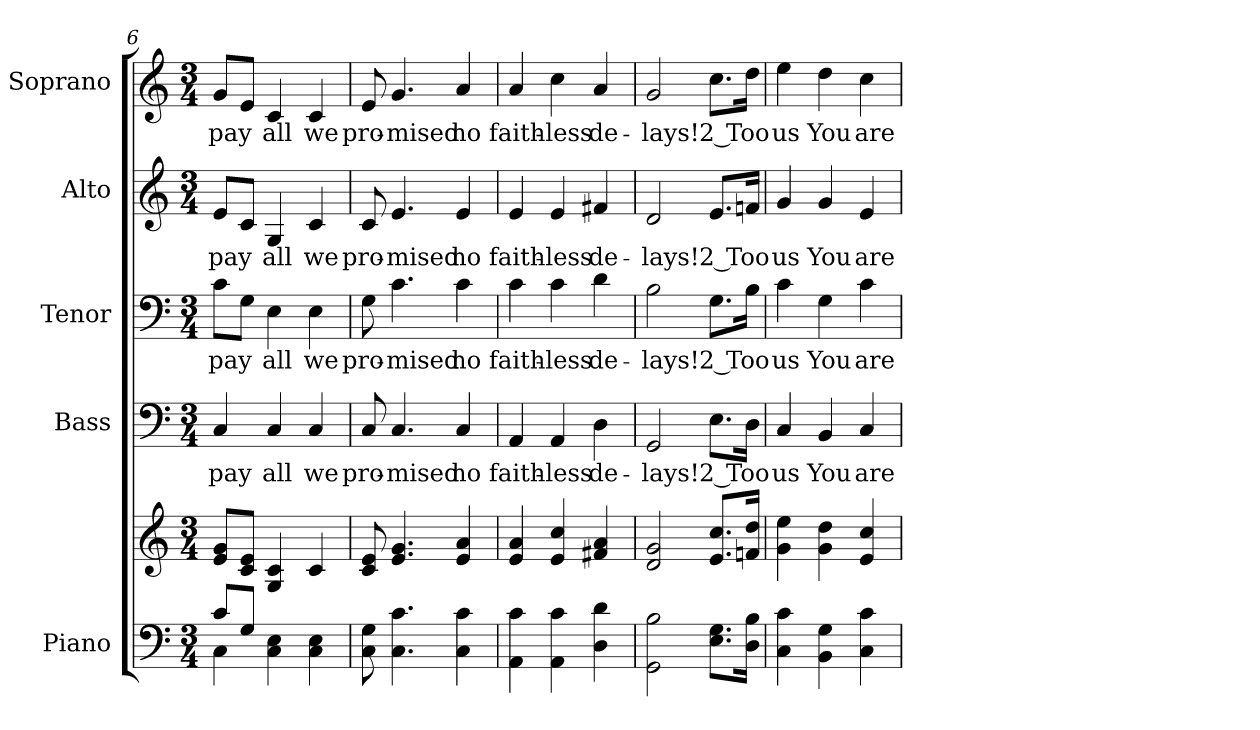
**kern	**kern	**kern	**text	**kern	**text	**kern	**text	**kern	**text
*part5	*part5	*part4	*part4	*part3	*part3	*part2	*part2	*part1	*part1
*staff6	*staff5	*staff4	*staff4	*staff3	*staff3	*staff2	*staff2	*staff1	*staff1
*I"Piano	*	*I"Bass	*	*I"Tenor	*	*I"Alto	*	*I"Soprano	*
*I'Pno.	*	*I'B.	*	*I'T.	*	*I'A.	*	*I'S.	*
!!LO:PB:g=z
*clefF4	*clefG2	*clefF4	*	*clefF4	*	*clefG2	*	*clefG2	*
*k[]	*k[]	*k[]	*	*k[]	*	*k[]	*	*k[]	*
*C:	*C:	*C:	*	*C:	*	*C:	*	*C:	*
*M3/4	*M3/4	*M3/4	*	*M3/4	*	*M3/4	*	*M3/4	*
=6	=6	=6	=6	=6	=6	=6	=6	=6	=6
*^	*	*	*	*	*	*	*	*	*
!	!	!	!	!LO:LY:b:color=#000000	!	!	!	!	!	!
!	!	!	!	!	!	!LO:LY:b:color=#000000	!	!	!	!
!	!	!	!	!	!	!	!	!LO:LY:b:color=#000000	!	!
!	!	!	!	!	!	!	!	!	!	!LO:LY:b:color=#000000
8ci/L	4Ci\	8ei/ 8giL	4Ci/	pay	8ci\L	pay	8ei/L	pay	8gi/L	pay
8Gi/J	.	8ci/ 8eiJ	.	.	8Gi\J	.	8ci/J	.	8ei/J	.
!	!	!	!	!LO:LY:b:color=#000000	!	!	!	!	!	!
!	!	!	!	!	!	!LO:LY:b:color=#000000	!	!	!	!
!	!	!	!	!	!	!	!	!LO:LY:b:color=#000000	!	!
!	!	!	!	!	!	!	!	!	!	!LO:LY:b:color=#000000
4Ci\ 4Ei	4ryy	4Gi/ 4ci	4Ci/	all	4Ei\	all	4Gi/	all	4ci/	all
!	!	!	!	!LO:LY:b:color=#000000	!	!	!	!	!	!
!	!	!	!	!	!	!LO:LY:b:color=#000000	!	!	!	!
!	!	!	!	!	!	!	!	!LO:LY:b:color=#000000	!	!
!	!	!	!	!	!	!	!	!	!	!LO:LY:b:color=#000000
4Ci\ 4Ei	4ryy	4ci/	4Ci/	we	4Ei\	we	4ci/	we	4ci/	we
*v	*v	*	*	*	*	*	*	*	*	*
=7	=7	=7	=7	=7	=7	=7	=7	=7	=7
*^	*	*	*	*	*	*	*	*	*
!	!	!	!	!LO:LY:b:color=#000000	!	!	!	!	!	!
*v	*v	*	*	*	*	*	*	*	*	*
*^	*	*	*	*	*	*	*	*	*
!	!	!	!	!	!	!LO:LY:b:color=#000000	!	!	!	!
*v	*v	*	*	*	*	*	*	*	*	*
*^	*	*	*	*	*	*	*	*	*
!	!	!	!	!	!	!	!	!LO:LY:b:color=#000000	!	!
*v	*v	*	*	*	*	*	*	*	*	*
*^	*	*	*	*	*	*	*	*	*
!	!	!	!	!	!	!	!	!	!	!LO:LY:b:color=#000000
*v	*v	*	*	*	*	*	*	*	*	*
8Ci\ 8Gi	8ci/ 8ei	8Ci/	pro-	8Gi\	pro-	8ci/	pro-	8ei/	pro-
!	!	!	!LO:LY:b:color=#000000	!	!	!	!	!	!
!	!	!	!	!	!LO:LY:b:color=#000000	!	!	!	!
!	!	!	!	!	!	!	!LO:LY:b:color=#000000	!	!
!	!	!	!	!	!	!	!	!	!LO:LY:b:color=#000000
4.Ci\ 4.ci	4.ei/ 4.gi	4.Ci/	-mised	4.ci\	-mised	4.ei/	-mised	4.gi/	-mised
!	!	!	!LO:LY:b:color=#000000	!	!	!	!	!	!
!	!	!	!	!	!LO:LY:b:color=#000000	!	!	!	!
!	!	!	!	!	!	!	!LO:LY:b:color=#000000	!	!
!	!	!	!	!	!	!	!	!	!LO:LY:b:color=#000000
4Ci\ 4ci	4ei/ 4ai	4Ci/	no	4ci\	no	4ei/	no	4ai/	no
=8	=8	=8	=8	=8	=8	=8	=8	=8	=8
!	!	!	!LO:LY:b:color=#000000	!	!	!	!	!	!
!	!	!	!	!	!LO:LY:b:color=#000000	!	!	!	!
!	!	!	!	!	!	!	!LO:LY:b:color=#000000	!	!
!	!	!	!	!	!	!	!	!	!LO:LY:b:color=#000000
4AAi\ 4ci	4ei/ 4ai	4AAi/	faith-	4ci\	faith-	4ei/	faith-	4ai/	faith-
!	!	!	!LO:LY:b:color=#000000	!	!	!	!	!	!
!	!	!	!	!	!LO:LY:b:color=#000000	!	!	!	!
!	!	!	!	!	!	!	!LO:LY:b:color=#000000	!	!
!	!	!	!	!	!	!	!	!	!LO:LY:b:color=#000000
4AAi\ 4ci	4ei/ 4cci	4AAi/	-less	4ci\	-less	4ei/	-less	4cci\	-less
!	!	!	!LO:LY:b:color=#000000	!	!	!	!	!	!
!	!	!	!	!	!LO:LY:b:color=#000000	!	!	!	!
!	!	!	!	!	!	!	!LO:LY:b:color=#000000	!	!
!	!	!	!	!	!	!	!	!	!LO:LY:b:color=#000000
4Di\ 4di	4f#Xi/ 4ai	4Di\	de-	4di\	de-	4f#Xi/	de-	4ai/	de-
=9	=9	=9	=9	=9	=9	=9	=9	=9	=9
!	!	!	!LO:LY:b:color=#000000	!	!	!	!	!	!
!	!	!	!	!	!LO:LY:b:color=#000000	!	!	!	!
!	!	!	!	!	!	!	!LO:LY:b:color=#000000	!	!
!	!	!	!	!	!	!	!	!	!LO:LY:b:color=#000000
2GGi\ 2Bi	2di/ 2gi	2GGi/	-lays!	2Bi\	-lays!	2di/	-lays!	2gi/	-lays!
!	!	!	!LO:LY:b:color=#000000	!	!	!	!	!	!
!	!	!	!	!	!LO:LY:b:color=#000000	!	!	!	!
!	!	!	!	!	!	!	!LO:LY:b:color=#000000	!	!
!	!	!	!	!	!	!	!	!	!LO:LY:b:color=#000000
8.Ei\ 8.GiL	8.ei/ 8.cciL	8.Ei\L	2 Too	8.Gi\L	2 Too	8.ei/L	2 Too	8.cci\L	2 Too
16Di\ 16BiJk	16fni/ 16ddiJk	16Di\Jk	.	16Bi\Jk	.	16fni/Jk	.	16ddi\Jk	.
=10	=10	=10	=10	=10	=10	=10	=10	=10	=10
!	!	!	!LO:LY:b:color=#000000	!	!	!	!	!	!
!	!	!	!	!	!LO:LY:b:color=#000000	!	!	!	!
!	!	!	!	!	!	!	!LO:LY:b:color=#000000	!	!
!	!	!	!	!	!	!	!	!	!LO:LY:b:color=#000000
4Ci\ 4ci	4gi\ 4eei	4Ci/	us	4ci\	us	4gi/	us	4eei\	us
!	!	!	!LO:LY:b:color=#000000	!	!	!	!	!	!
!	!	!	!	!	!LO:LY:b:color=#000000	!	!	!	!
!	!	!	!	!	!	!	!LO:LY:b:color=#000000	!	!
!	!	!	!	!	!	!	!	!	!LO:LY:b:color=#000000
4BBi\ 4Gi	4gi\ 4ddi	4BBi/	You	4Gi\	You	4gi/	You	4ddi\	You
!	!	!	!LO:LY:b:color=#000000	!	!	!	!	!	!
!	!	!	!	!	!LO:LY:b:color=#000000	!	!	!	!
!	!	!	!	!	!	!	!LO:LY:b:color=#000000	!	!
!	!	!	!	!	!	!	!	!	!LO:LY:b:color=#000000
4Ci\ 4ci	4ei/ 4cci	4Ci/	are	4ci\	are	4ei/	are	4cci\	are
=	=	=	=	=	=	=	=	=	=
*-	*-	*-	*-	*-	*-	*-	*-	*-	*-
